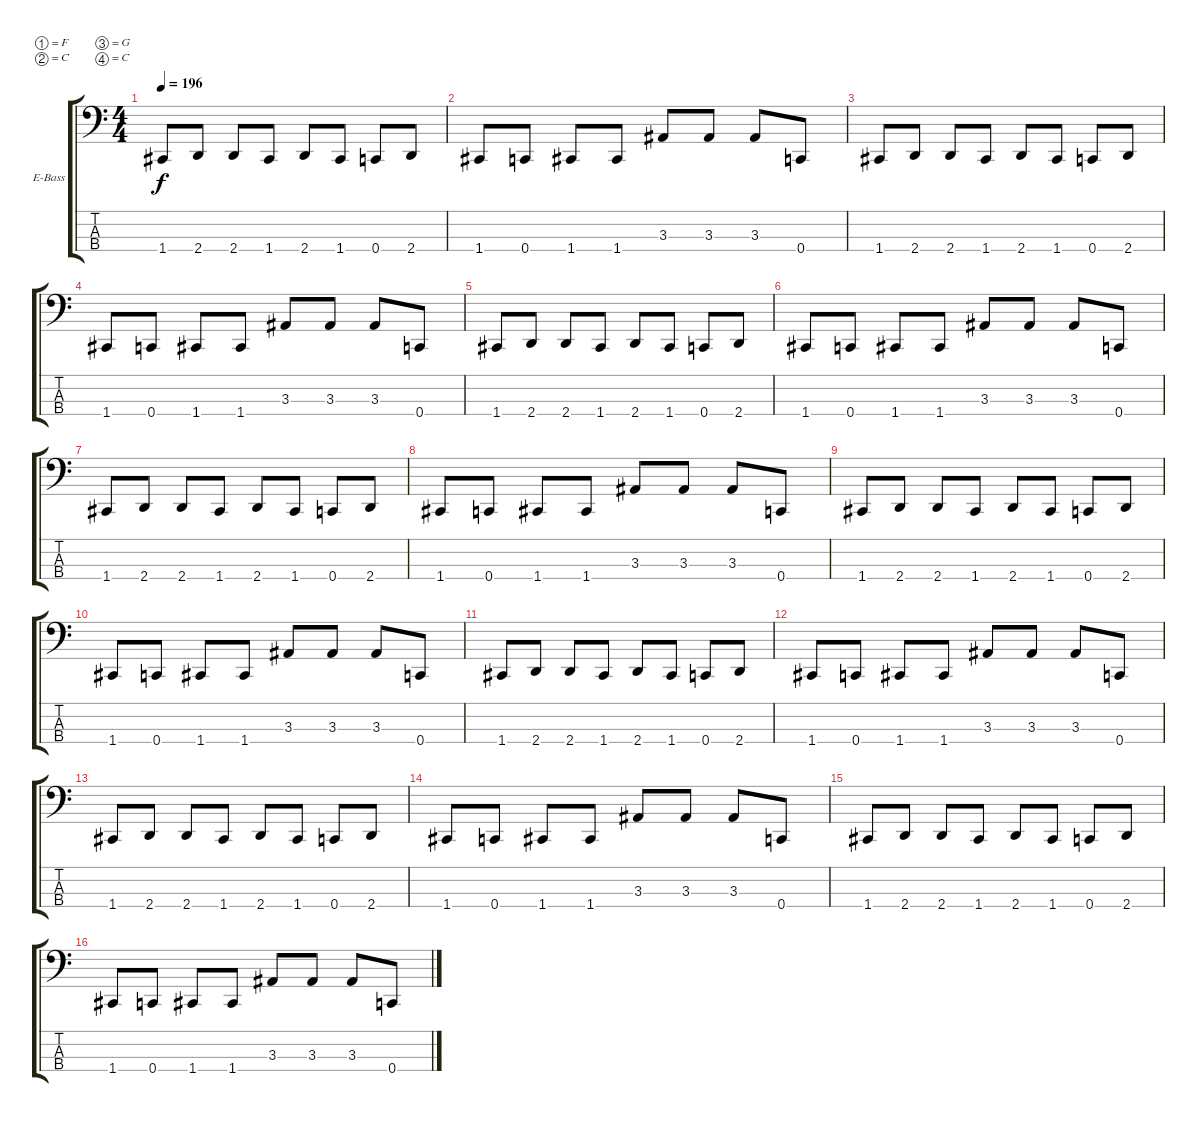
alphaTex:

\defaultSystemsLayout 4
\bracketExtendMode groupsimilarinstruments
\firstSystemTrackNameOrientation horizontal
\otherSystemsTrackNameOrientation horizontal
\track ("Bob Rock (Bass)" "E-Bass") {instrument electricbassfinger}
\staff {score tabs}
\tuning (F2 C2 G1 C1)
\ts (4 4)
\tempo 196
\clef f4
\scale
0.333333
\ks c
1.4.8{dy f} 2.4.8 2.4.8 1.4.8 2.4.8 1.4.8 0.4.8 2.4.8 |
\scale
0.333333 1.4.8 0.4.8 1.4.8 1.4.8 3.3.8 3.3.8 3.3.8 0.4.8 |
\scale
0.333333 1.4.8 2.4.8 2.4.8 1.4.8 2.4.8 1.4.8 0.4.8 2.4.8 |
\scale
0.333333 1.4.8 0.4.8 1.4.8 1.4.8 3.3.8 3.3.8 3.3.8 0.4.8 |
\scale
0.333333 1.4.8 2.4.8 2.4.8 1.4.8 2.4.8 1.4.8 0.4.8 2.4.8 |
\scale
0.333333 1.4.8 0.4.8 1.4.8 1.4.8 3.3.8 3.3.8 3.3.8 0.4.8 |
\scale
0.333333 1.4.8 2.4.8 2.4.8 1.4.8 2.4.8 1.4.8 0.4.8 2.4.8 |
\scale
0.333333 1.4.8 0.4.8 1.4.8 1.4.8 3.3.8 3.3.8 3.3.8 0.4.8 |
\scale
0.333333 1.4.8 2.4.8 2.4.8 1.4.8 2.4.8 1.4.8 0.4.8 2.4.8 |
\scale
0.333333 1.4.8 0.4.8 1.4.8 1.4.8 3.3.8 3.3.8 3.3.8 0.4.8 |
\scale
0.333333 1.4.8 2.4.8 2.4.8 1.4.8 2.4.8 1.4.8 0.4.8 2.4.8 |
\scale
0.333333 1.4.8 0.4.8 1.4.8 1.4.8 3.3.8 3.3.8 3.3.8 0.4.8 |
\scale
0.333333 1.4.8 2.4.8 2.4.8 1.4.8 2.4.8 1.4.8 0.4.8 2.4.8 |
\scale
0.333333 1.4.8 0.4.8 1.4.8 1.4.8 3.3.8 3.3.8 3.3.8 0.4.8 |
\scale
0.333333 1.4.8 2.4.8 2.4.8 1.4.8 2.4.8 1.4.8 0.4.8 2.4.8 |
\scale
0.333333 1.4.8 0.4.8 1.4.8 1.4.8 3.3.8 3.3.8 3.3.8 0.4.8
